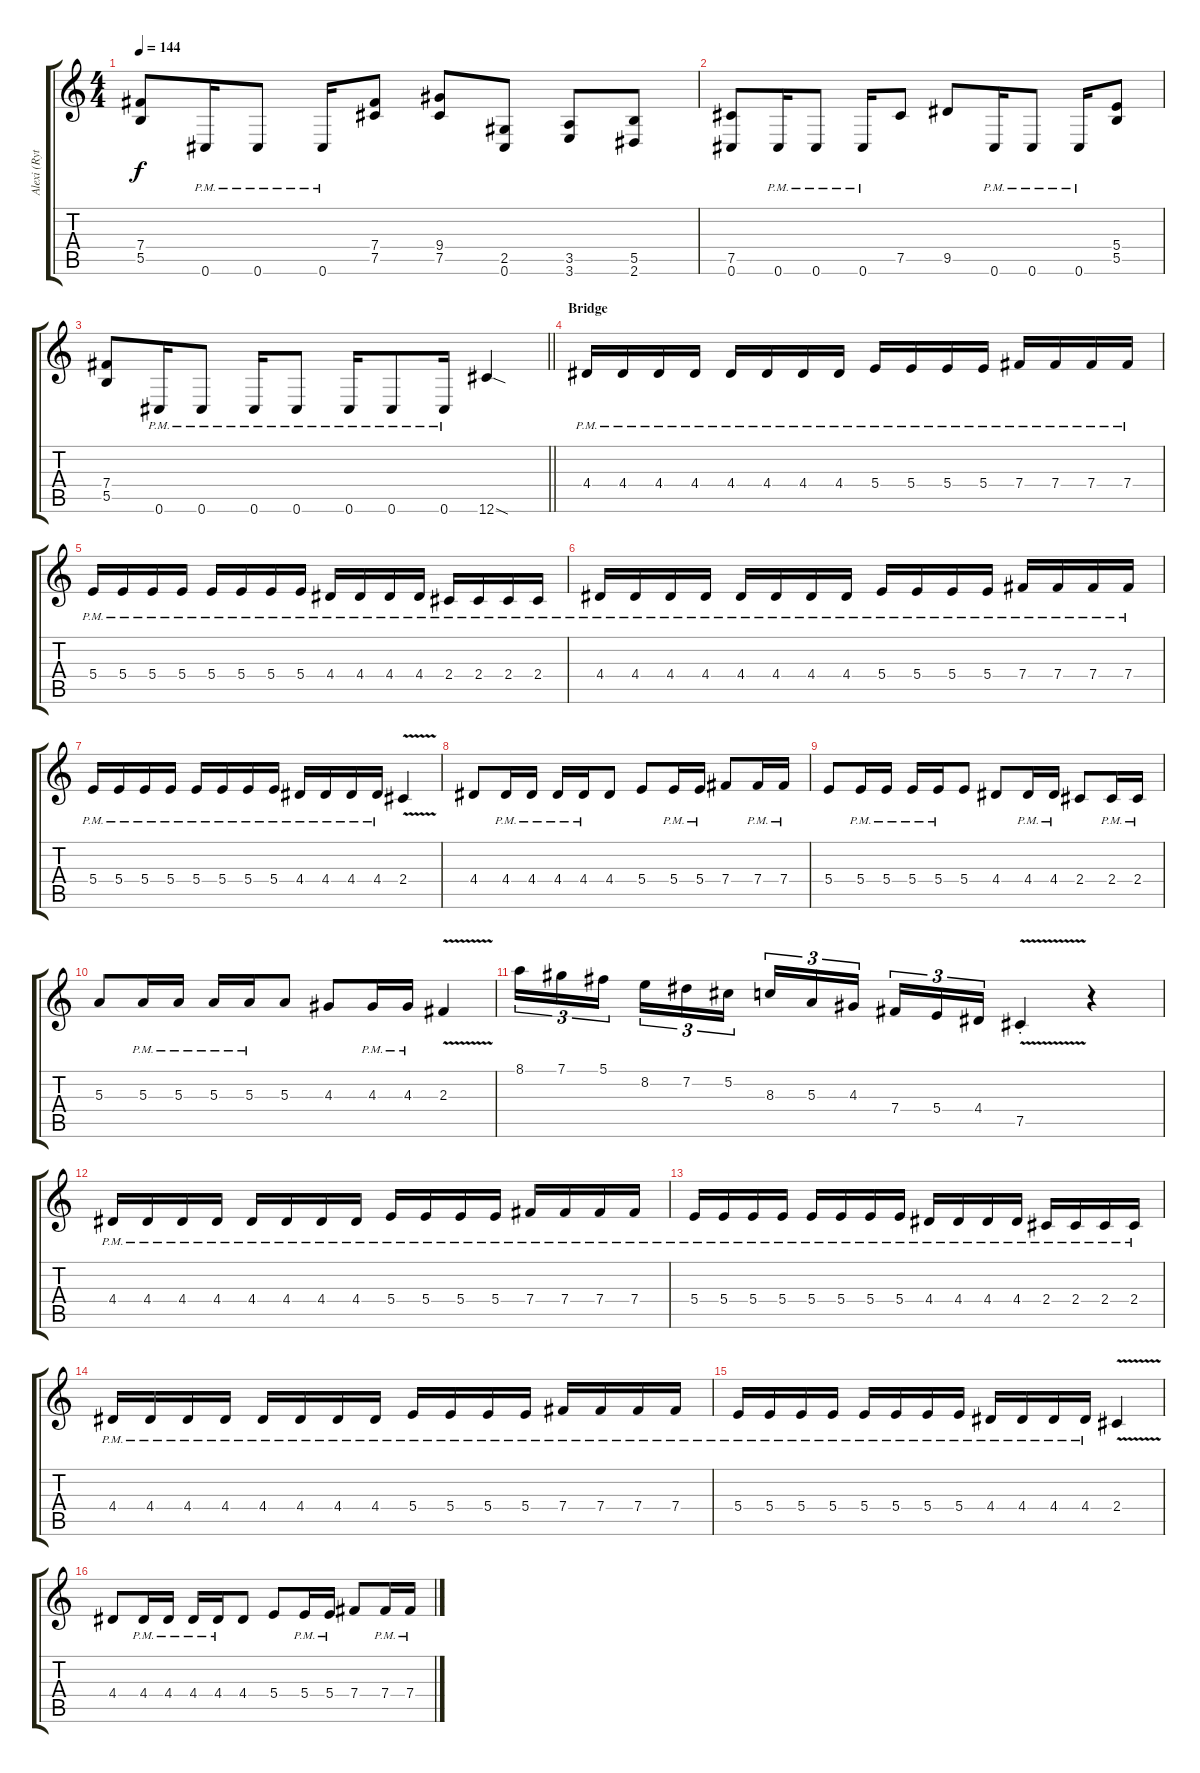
\track ("Alexi (Rythm Guitar)" "Alexi (Ryt") {instrument distortionguitar}
\staff {score tabs}
\tuning (Db4 Ab3 E3 B2 Gb2 Db2) {hide}
\ts (4 4)
\tempo 144
\clef g2
\ks c
(7.4 5.5).8{dy f} 0.6{pm}.16 0.6{pm}.8 0.6{pm}.16 (7.4 7.5).8 (9.4 7.5).8 (2.5 0.6).8 (3.5 3.6).8 (5.5 2.6).8 |
(7.5 0.6).8 0.6{pm}.16 0.6{pm}.8 0.6{pm}.16 7.5.8 9.5.8 0.6{pm}.16 0.6{pm}.8 0.6{pm}.16 (5.4 5.5).8 |
\barLineRight lightlight
(7.4 5.5).8 0.6{pm}.16 0.6{pm}.8 0.6{pm}.16 0.6{pm}.8 0.6{pm}.16 0.6{pm}.8 0.6{pm}.16 12.6{sod}.4{volume 11} |
\section ("" "Bridge")
4.4{pm}.16{volume 13 balance 2 instrument distortionguitar} 4.4{pm}.16 4.4{pm}.16 4.4{pm}.16 4.4{pm}.16 4.4{pm}.16 4.4{pm}.16 4.4{pm}.16 5.4{pm}.16 5.4{pm}.16 5.4{pm}.16 5.4{pm}.16 7.4{pm}.16 7.4{pm}.16 7.4{pm}.16 7.4{pm}.16 |
5.4{pm}.16 5.4{pm}.16 5.4{pm}.16 5.4{pm}.16 5.4{pm}.16 5.4{pm}.16 5.4{pm}.16 5.4{pm}.16 4.4{pm}.16 4.4{pm}.16 4.4{pm}.16 4.4{pm}.16 2.4{pm}.16 2.4{pm}.16 2.4{pm}.16 2.4{pm}.16 |
4.4{pm}.16 4.4{pm}.16 4.4{pm}.16 4.4{pm}.16 4.4{pm}.16 4.4{pm}.16 4.4{pm}.16 4.4{pm}.16 5.4{pm}.16 5.4{pm}.16 5.4{pm}.16 5.4{pm}.16 7.4{pm}.16 7.4{pm}.16 7.4{pm}.16 7.4{pm}.16 |
5.4{pm}.16 5.4{pm}.16 5.4{pm}.16 5.4{pm}.16 5.4{pm}.16 5.4{pm}.16 5.4{pm}.16 5.4{pm}.16 4.4{pm}.16 4.4{pm}.16 4.4{pm}.16 4.4{pm}.16 2.4{v}.4 |
4.4.8 4.4{pm}.16 4.4{pm}.16 4.4{pm}.16 4.4{pm}.16 4.4.8 5.4.8 5.4{pm}.16 5.4{pm}.16 7.4.8 7.4{pm}.16 7.4{pm}.16 |
5.4.8 5.4{pm}.16 5.4{pm}.16 5.4{pm}.16 5.4{pm}.16 5.4.8 4.4.8 4.4{pm}.16 4.4{pm}.16 2.4.8 2.4{pm}.16 2.4{pm}.16 |
5.3.8 5.3{pm}.16 5.3{pm}.16 5.3{pm}.16 5.3{pm}.16 5.3.8 4.3.8 4.3{pm}.16 4.3{pm}.16 2.3{v}.4 |
8.1.16{tu (3 2)} 7.1.16{tu (3 2)} 5.1.16{tu (3 2) beam splitsecondary} 8.2.16{tu (3 2)} 7.2.16{tu (3 2)} 5.2.16{tu (3 2)} 8.3.16{tu (3 2)} 5.3.16{tu (3 2)} 4.3.16{tu (3 2) beam splitsecondary} 7.4.16{tu (3 2)} 5.4.16{tu (3 2)} 4.4.16{tu (3 2)} 7.5{v st}.4 r.4 |
4.4{pm}.16 4.4{pm}.16 4.4{pm}.16 4.4{pm}.16 4.4{pm}.16 4.4{pm}.16 4.4{pm}.16 4.4{pm}.16 5.4{pm}.16 5.4{pm}.16 5.4{pm}.16 5.4{pm}.16 7.4{pm}.16 7.4{pm}.16 7.4{pm}.16 7.4{pm}.16 |
5.4{pm}.16 5.4{pm}.16 5.4{pm}.16 5.4{pm}.16 5.4{pm}.16 5.4{pm}.16 5.4{pm}.16 5.4{pm}.16 4.4{pm}.16 4.4{pm}.16 4.4{pm}.16 4.4{pm}.16 2.4{pm}.16 2.4{pm}.16 2.4{pm}.16 2.4{pm}.16 |
4.4{pm}.16 4.4{pm}.16 4.4{pm}.16 4.4{pm}.16 4.4{pm}.16 4.4{pm}.16 4.4{pm}.16 4.4{pm}.16 5.4{pm}.16 5.4{pm}.16 5.4{pm}.16 5.4{pm}.16 7.4{pm}.16 7.4{pm}.16 7.4{pm}.16 7.4{pm}.16 |
5.4{pm}.16 5.4{pm}.16 5.4{pm}.16 5.4{pm}.16 5.4{pm}.16 5.4{pm}.16 5.4{pm}.16 5.4{pm}.16 4.4{pm}.16 4.4{pm}.16 4.4{pm}.16 4.4{pm}.16 2.4{v}.4 |
4.4.8 4.4{pm}.16 4.4{pm}.16 4.4{pm}.16 4.4{pm}.16 4.4.8 5.4.8 5.4{pm}.16 5.4{pm}.16 7.4.8 7.4{pm}.16 7.4{pm}.16
